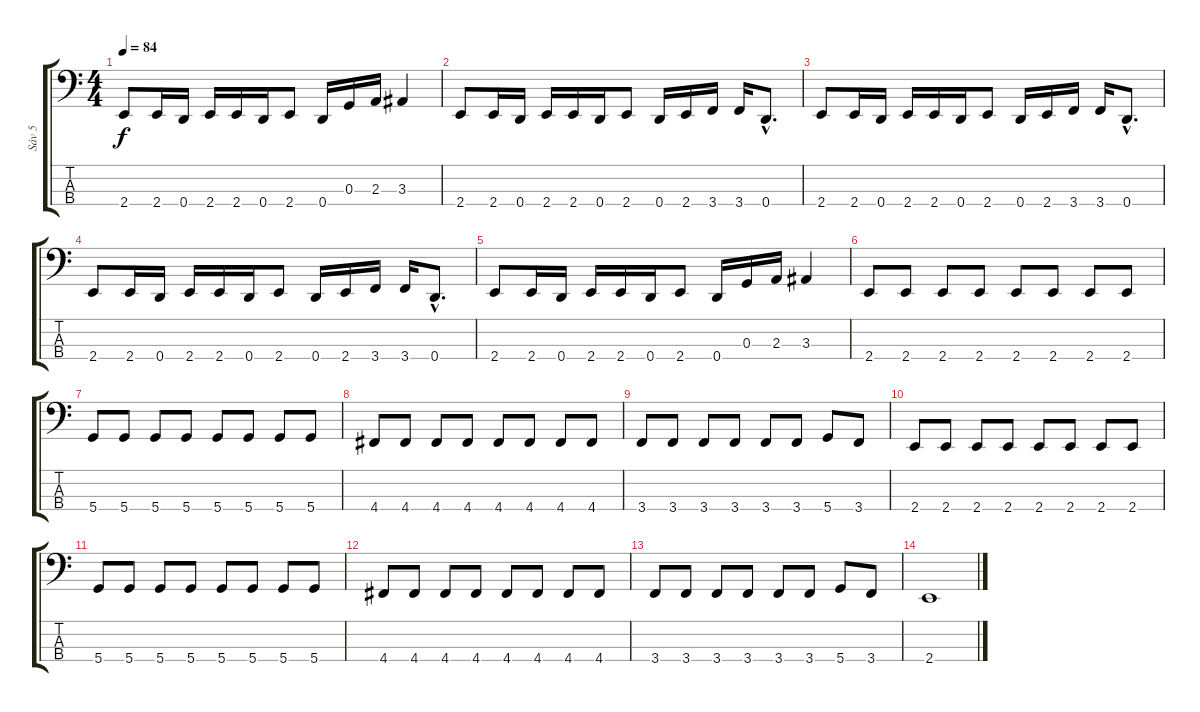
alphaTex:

\track ("Sáv 5" "Sáv 5") {instrument electricbassfinger}
\staff {score tabs}
\tuning (F2 C2 G1 D1) {hide}
\ts (4 4)
\tempo 84
\clef f4
\ks c
2.4.8{dy f} 2.4.16 0.4.16 2.4.16 2.4.16 0.4.16 2.4.8 0.4.16 0.3.16 2.3.16 3.3.4 |
2.4.8 2.4.16 0.4.16 2.4.16 2.4.16 0.4.16 2.4.8 0.4.16 2.4.16 3.4.16 3.4.16 0.4{hac}.8{d} |
2.4.8 2.4.16 0.4.16 2.4.16 2.4.16 0.4.16 2.4.8 0.4.16 2.4.16 3.4.16 3.4.16 0.4{hac}.8{d} |
2.4.8 2.4.16 0.4.16 2.4.16 2.4.16 0.4.16 2.4.8 0.4.16 2.4.16 3.4.16 3.4.16 0.4{hac}.8{d} |
2.4.8 2.4.16 0.4.16 2.4.16 2.4.16 0.4.16 2.4.8 0.4.16 0.3.16 2.3.16 3.3.4 |
2.4.8 2.4.8 2.4.8 2.4.8 2.4.8 2.4.8 2.4.8 2.4.8 |
5.4.8 5.4.8 5.4.8 5.4.8 5.4.8 5.4.8 5.4.8 5.4.8 |
4.4.8 4.4.8 4.4.8 4.4.8 4.4.8 4.4.8 4.4.8 4.4.8 |
3.4.8 3.4.8 3.4.8 3.4.8 3.4.8 3.4.8 5.4.8 3.4.8 |
2.4.8 2.4.8 2.4.8 2.4.8 2.4.8 2.4.8 2.4.8 2.4.8 |
5.4.8 5.4.8 5.4.8 5.4.8 5.4.8 5.4.8 5.4.8 5.4.8 |
4.4.8 4.4.8 4.4.8 4.4.8 4.4.8 4.4.8 4.4.8 4.4.8 |
3.4.8 3.4.8 3.4.8 3.4.8 3.4.8 3.4.8 5.4.8 3.4.8 |
2.4.1
